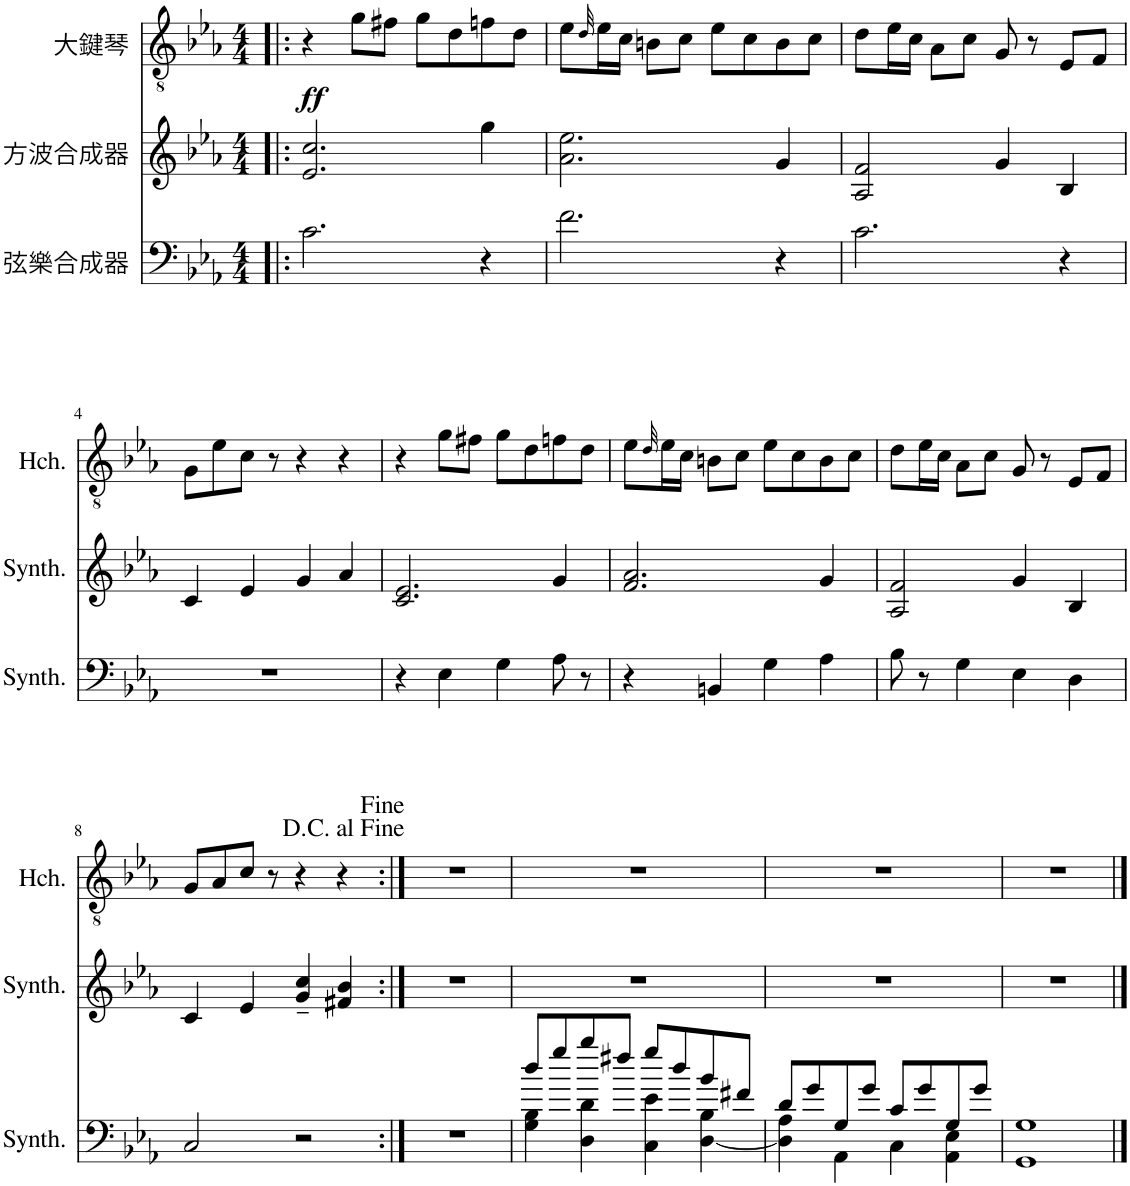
**kern	**kern	**kern	**dynam
*part3	*part2	*part1	*part1
*staff3	*staff2	*staff1	*staff1
*I"弦樂合成器	*I"方波合成器	*I"大鍵琴	*
*clefF4	*clefG2	*clefGv2	*
*k[b-e-a-]	*k[b-e-a-]	*k[b-e-a-]	*
*M4/4	*M4/4	*M4/4	*
=1!|:	=1!|:	=1!|:	=1!|:
!	!	!	!LO:DY:b
2.c\	2.e-/ 2.cc/	4r	ff
.	.	8g\L	.
.	.	8f#X\J	.
.	.	8g\L	.
.	.	8d\	.
4r	4gg\	8fn\	.
.	.	8d\J	.
=2	=2	=2	=2
2.f\	2.a-\ 2.ee-\	8e-\L	.
.	.	32qd/	.
.	.	16e-\L	.
.	.	16c\JJ	.
.	.	8Bn\L	.
.	.	8c\J	.
.	.	8e-\L	.
.	.	8c\	.
4r	4g/	8B\	.
.	.	8c\J	.
=3	=3	=3	=3
2.c\	2A-/ 2f/	8d\L	.
.	.	16e-\L	.
.	.	16c\JJ	.
.	.	8A-\L	.
.	.	8c\J	.
.	4g/	8G/	.
.	.	8r	.
4r	4B-/	8E-/L	.
.	.	8F/J	.
!!LO:LB:g=z
=4	=4	=4	=4
1r	4c/	8G\L	.
.	.	8e-\	.
.	4e-/	8c\J	.
.	.	8r	.
.	4g/	4r	.
.	4a-/	4r	.
=5	=5	=5	=5
4r	2.c/ 2.e-/	4r	.
4E-\	.	8g\L	.
.	.	8f#X\J	.
4G\	.	8g\L	.
.	.	8d\	.
8A-\	4g/	8fn\	.
8r	.	8d\J	.
=6	=6	=6	=6
4r	2.f/ 2.a-/	8e-\L	.
.	.	32qd/	.
.	.	16e-\L	.
.	.	16c\JJ	.
4BBn/	.	8Bn\L	.
.	.	8c\J	.
4G\	.	8e-\L	.
.	.	8c\	.
4A-\	4g/	8B\	.
.	.	8c\J	.
=7	=7	=7	=7
8B-\	2A-/ 2f/	8d\L	.
8r	.	16e-\L	.
.	.	16c\JJ	.
4G\	.	8A-\L	.
.	.	8c\J	.
4E-\	4g/	8G/	.
.	.	8r	.
4D\	4B-/	8E-/L	.
.	.	8F/J	.
!!LO:LB:g=z
=8	=8	=8	=8
2C/	4c/	8G/L	.
.	.	8A-/	.
.	4e-/	8c/J	.
.	.	8r	.
2r	4g/~ 4cc/~	4r	.
.	4f#X/ 4b-/	4r	.
=9:|!	=9:|!	=9:|!	=9:|!
1r	1r	1r	.
=10	=10	=10	=10
*^	*	*	*
8dd/L	4G\ 4B-\	1r	1r	.
8gg/	.	.	.	.
8bb-/	4D\ 4d\	.	.	.
8ff#X/J	.	.	.	.
8gg/L	4C\ 4e-\	.	.	.
8dd/	.	.	.	.
8b-/	[4D\ 4B-\	.	.	.
8f#X/J	.	.	.	.
=11	=11	=11	=11	=11
8d/L	4D\] 4A-\	1r	1r	.
8g/	.	.	.	.
8G/	4AA-\	.	.	.
8g/J	.	.	.	.
8c/L	4C\	.	.	.
8g/	.	.	.	.
8G/	4AA-\ 4E-\	.	.	.
8g/J	.	.	.	.
*v	*v	*	*	*
=12	=12	=12	=12
1GG 1G	1r	1r	.
==	==	==	==
*-	*-	*-	*-
